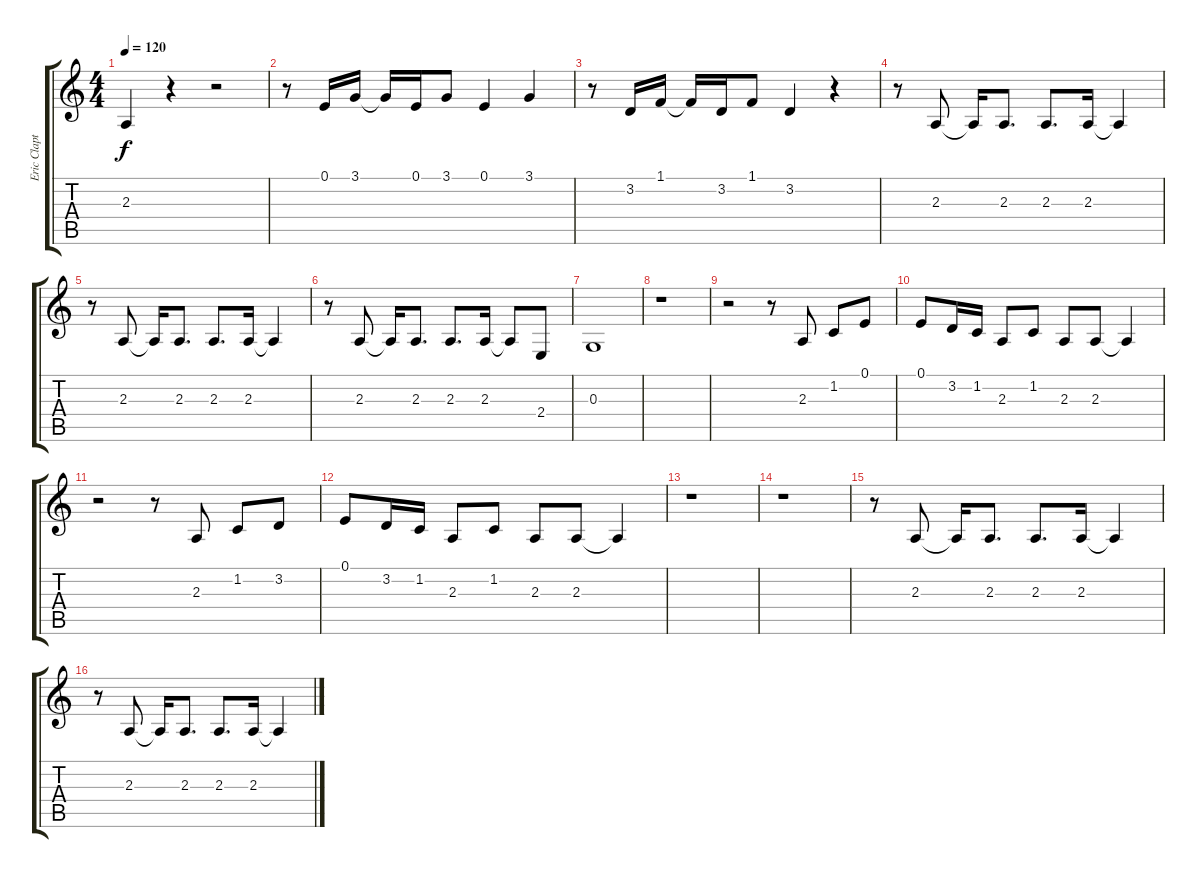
\track ("Eric Clapton Voice" "Eric Clapt") {instrument harmonica}
\staff {score tabs}
\tuning (E4 B3 G3 D3 A2 E2) {hide}
\ts (4 4)
\tempo 120
\clef g2
\ks c
2.3.4{dy f} r.4 r.2 |
r.8 0.1.16 3.1.16 3.1{t}.16 0.1.16 3.1.8 0.1.4 3.1.4 |
r.8 3.2.16 1.1.16 1.1{t}.16 3.2.16 1.1.8 3.2.4 r.4 |
r.8 2.3.8 2.3{t}.16 2.3.8{d} 2.3.8{d} 2.3.16 2.3{t}.4 |
r.8 2.3.8 2.3{t}.16 2.3.8{d} 2.3.8{d} 2.3.16 2.3{t}.4 |
r.8 2.3.8 2.3{t}.16 2.3.8{d} 2.3.8{d} 2.3.16 2.3{t}.8 2.4.8 |
0.3.1 |
r.1 |
r.2 r.8 2.3.8 1.2.8 0.1.8 |
0.1.8 3.2.16 1.2.16 2.3.8 1.2.8 2.3.8 2.3.8 2.3{t}.4 |
r.2 r.8 2.3.8 1.2.8 3.2.8 |
0.1.8 3.2.16 1.2.16 2.3.8 1.2.8 2.3.8 2.3.8 2.3{t}.4 |
r.1 |
r.1 |
r.8 2.3.8 2.3{t}.16 2.3.8{d} 2.3.8{d} 2.3.16 2.3{t}.4 |
r.8 2.3.8 2.3{t}.16 2.3.8{d} 2.3.8{d} 2.3.16 2.3{t}.4
